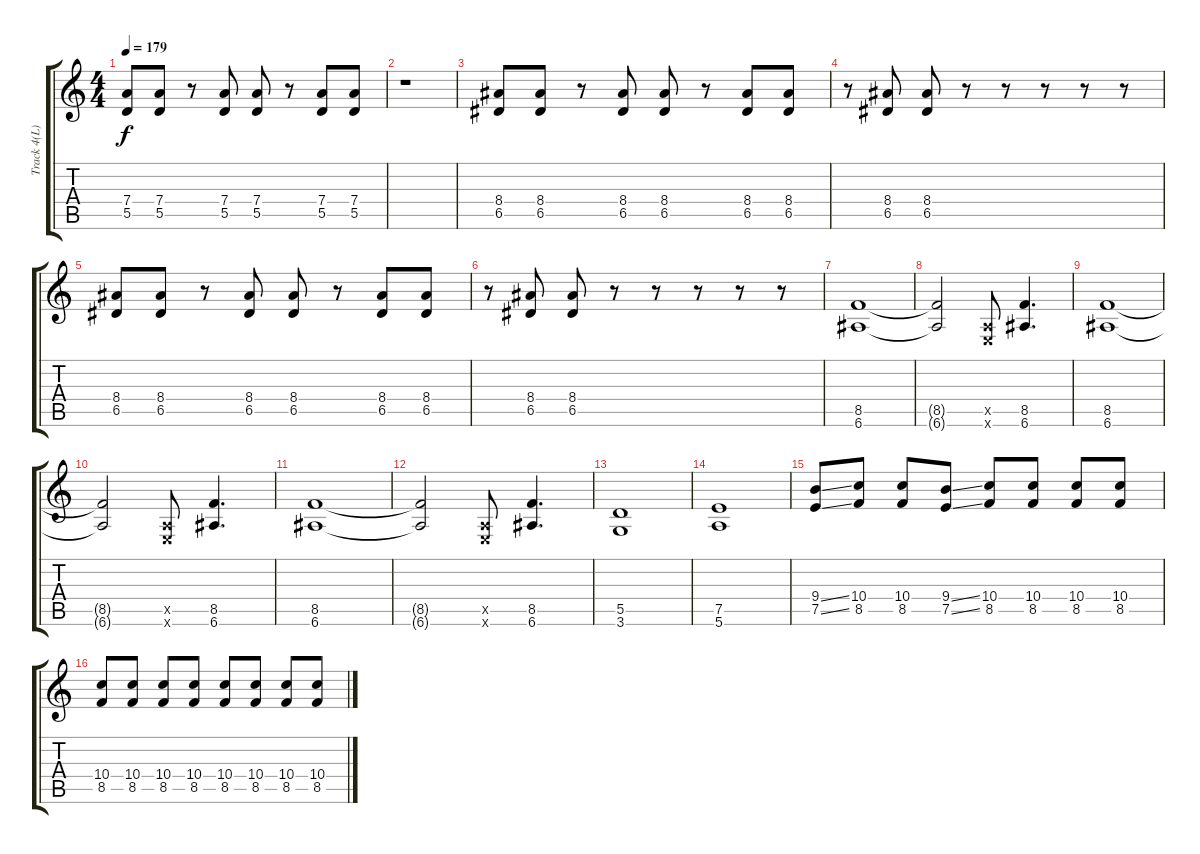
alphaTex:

\track ("Track 4(L)" "Track 4(L)") {instrument overdrivenguitar}
\staff {score tabs}
\tuning (E4 B3 G3 D3 A2 E2) {hide}
\ts (4 4)
\tempo 179
\clef g2
\ks c
(7.4 5.5).8{dy f} (7.4 5.5).8 r.8 (7.4 5.5).8 (7.4 5.5).8 r.8 (7.4 5.5).8 (7.4 5.5).8 |
r.1 |
(8.4 6.5).8 (8.4 6.5).8 r.8 (8.4 6.5).8 (8.4 6.5).8 r.8 (8.4 6.5).8 (8.4 6.5).8 |
r.8 (8.4 6.5).8 (8.4 6.5).8 r.8 r.8 r.8 r.8 r.8 |
(8.4 6.5).8 (8.4 6.5).8 r.8 (8.4 6.5).8 (8.4 6.5).8 r.8 (8.4 6.5).8 (8.4 6.5).8 |
r.8 (8.4 6.5).8 (8.4 6.5).8 r.8 r.8 r.8 r.8 r.8 |
(8.5 6.6).1 |
(8.5{t} 6.6{t}).2 (0.5{x} 0.6{x}).8 (8.5 6.6).4{d} |
(8.5 6.6).1 |
(8.5{t} 6.6{t}).2 (0.5{x} 0.6{x}).8 (8.5 6.6).4{d} |
(8.5 6.6).1 |
(8.5{t} 6.6{t}).2 (0.5{x} 0.6{x}).8 (8.5 6.6).4{d} |
(5.5 3.6).1 |
(7.5 5.6).1 |
(9.4{ss} 7.5{ss}).8 (10.4 8.5).8 (10.4 8.5).8 (9.4{ss} 7.5{ss}).8 (10.4 8.5).8 (10.4 8.5).8 (10.4 8.5).8 (10.4 8.5).8 |
(10.4 8.5).8 (10.4 8.5).8 (10.4 8.5).8 (10.4 8.5).8 (10.4 8.5).8 (10.4 8.5).8 (10.4 8.5).8 (10.4 8.5).8
